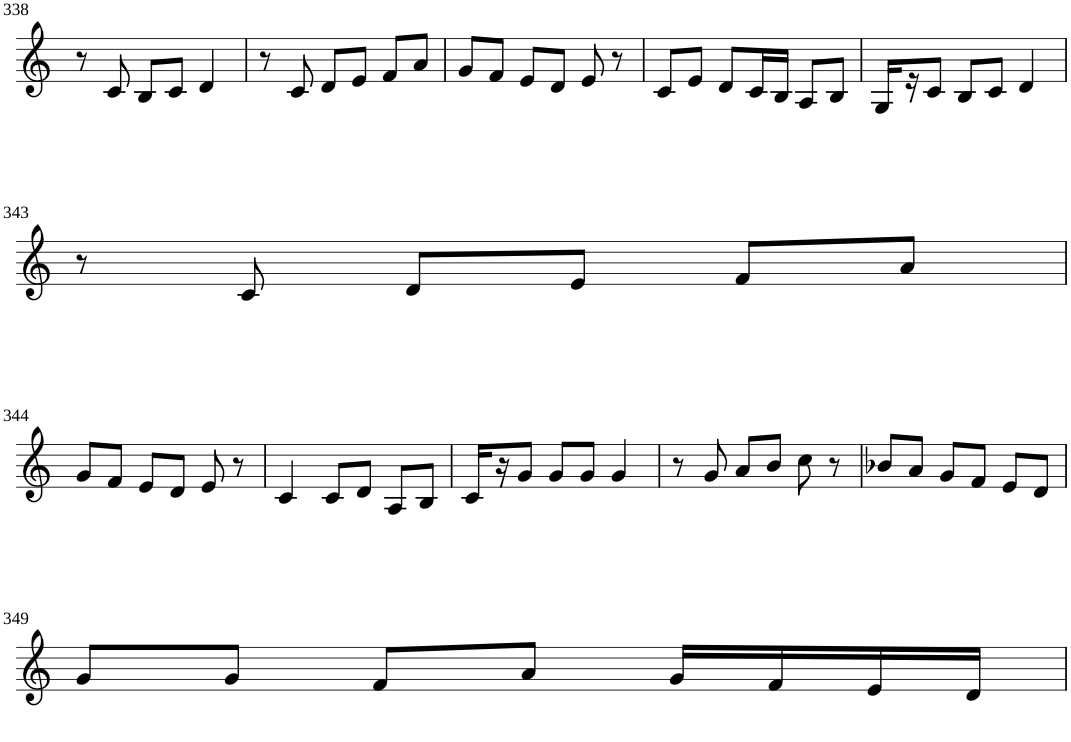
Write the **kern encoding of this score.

**kern
*part1
*staff1
*I"Violin
!!LO:PB:g=z
*clefG2
*k[]
*M3/4
=338
8r
8c/
8B/L
8c/J
4d/
=339
8r
8c/
8d/L
8e/J
8f/L
8a/J
=340
8g/L
8f/J
8e/L
8d/J
8e/
8r
=341
8c/L
8e/J
8d/L
16c/L
16B/JJ
8A/L
8B/J
=342
16G/LL
16r
8c/J
8B/L
8c/J
4d/
!!LO:LB:g=z
=343
8r
8c/
8d/L
8e/J
8f/L
8a/J
!!LO:LB:g=z
=344
8g/L
8f/J
8e/L
8d/J
8e/
8r
=345
4c/
8c/L
8d/J
8A/L
8B/J
=346
16c/LL
16r
8g/J
8g/L
8g/J
4g/
=347
8r
8g/
8a/L
8b/J
8cc\
8r
=348
8b-X/L
8a/J
8g/L
8f/J
8e/L
8d/J
!!LO:LB:g=z
=349
8g/L
8g/J
8f/L
8a/J
16g/LL
16f/
16e/
16d/JJ
=
*-
